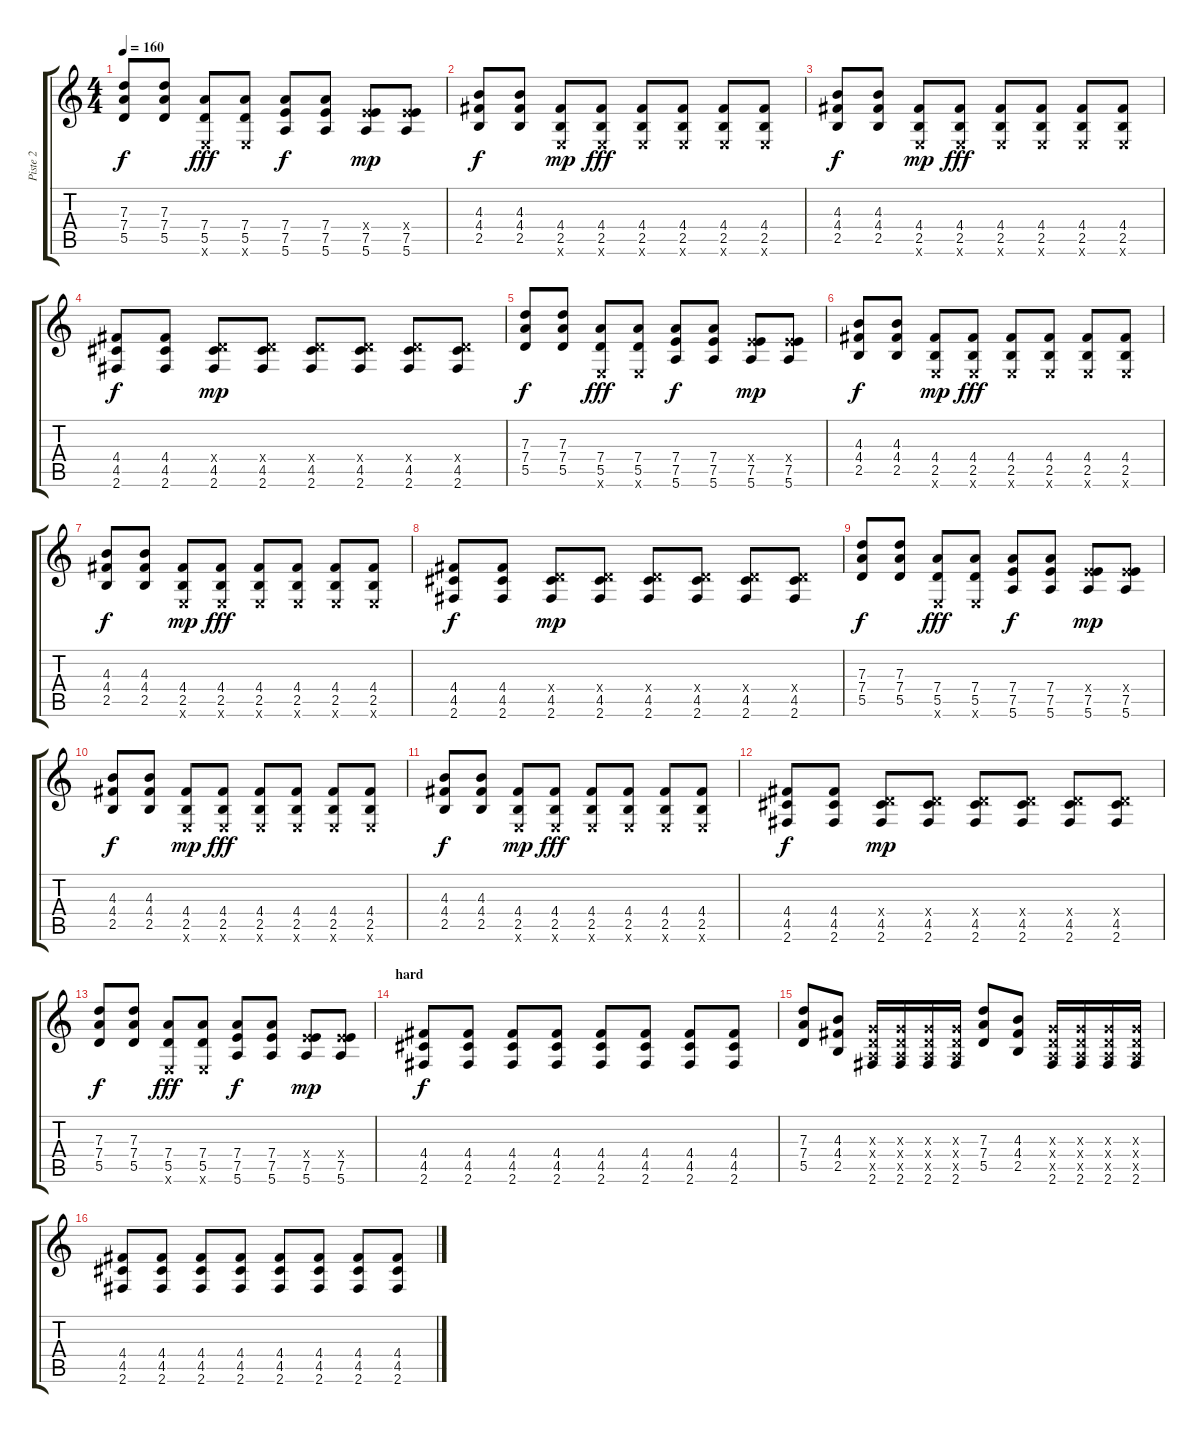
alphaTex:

\track ("Piste 2" "Piste 2") {instrument distortionguitar}
\staff {score tabs}
\tuning (E4 B3 G3 D3 A2 E2) {hide}
\ts (4 4)
\tempo 160
\clef g2
\ks c
(7.3 7.4 5.5).8{dy f} (7.3 7.4 5.5).8 (7.4 5.5 0.6{x}).8{dy fff} (7.4 5.5 0.6{x}).8 (7.4 7.5 5.6).8{dy f} (7.4 7.5 5.6).8 (2.4{x} 7.5 5.6).8{dy mp} (2.4{x} 7.5 5.6).8 |
(4.3 4.4 2.5).8{dy f} (4.3 4.4 2.5).8 (4.4 2.5 0.6{x}).8{dy mp} (4.4 2.5 0.6{x}).8{dy fff} (4.4 2.5 0.6{x}).8 (4.4 2.5 0.6{x}).8 (4.4 2.5 0.6{x}).8 (4.4 2.5 0.6{x}).8 |
(4.3 4.4 2.5).8{dy f} (4.3 4.4 2.5).8 (4.4 2.5 0.6{x}).8{dy mp} (4.4 2.5 0.6{x}).8{dy fff} (4.4 2.5 0.6{x}).8 (4.4 2.5 0.6{x}).8 (4.4 2.5 0.6{x}).8 (4.4 2.5 0.6{x}).8 |
(4.4 4.5 2.6).8{dy f} (4.4 4.5 2.6).8 (0.4{x} 4.5 2.6).8{dy mp} (0.4{x} 4.5 2.6).8 (0.4{x} 4.5 2.6).8 (0.4{x} 4.5 2.6).8 (0.4{x} 4.5 2.6).8 (0.4{x} 4.5 2.6).8 |
(7.3 7.4 5.5).8{dy f} (7.3 7.4 5.5).8 (7.4 5.5 0.6{x}).8{dy fff} (7.4 5.5 0.6{x}).8 (7.4 7.5 5.6).8{dy f} (7.4 7.5 5.6).8 (2.4{x} 7.5 5.6).8{dy mp} (2.4{x} 7.5 5.6).8 |
\section ("" "")
(4.3 4.4 2.5).8{dy f} (4.3 4.4 2.5).8 (4.4 2.5 0.6{x}).8{dy mp} (4.4 2.5 0.6{x}).8{dy fff} (4.4 2.5 0.6{x}).8 (4.4 2.5 0.6{x}).8 (4.4 2.5 0.6{x}).8 (4.4 2.5 0.6{x}).8 |
(4.3 4.4 2.5).8{dy f} (4.3 4.4 2.5).8 (4.4 2.5 0.6{x}).8{dy mp} (4.4 2.5 0.6{x}).8{dy fff} (4.4 2.5 0.6{x}).8 (4.4 2.5 0.6{x}).8 (4.4 2.5 0.6{x}).8 (4.4 2.5 0.6{x}).8 |
(4.4 4.5 2.6).8{dy f} (4.4 4.5 2.6).8 (0.4{x} 4.5 2.6).8{dy mp} (0.4{x} 4.5 2.6).8 (0.4{x} 4.5 2.6).8 (0.4{x} 4.5 2.6).8 (0.4{x} 4.5 2.6).8 (0.4{x} 4.5 2.6).8 |
(7.3 7.4 5.5).8{dy f} (7.3 7.4 5.5).8 (7.4 5.5 0.6{x}).8{dy fff} (7.4 5.5 0.6{x}).8 (7.4 7.5 5.6).8{dy f} (7.4 7.5 5.6).8 (2.4{x} 7.5 5.6).8{dy mp} (2.4{x} 7.5 5.6).8 |
(4.3 4.4 2.5).8{dy f} (4.3 4.4 2.5).8 (4.4 2.5 0.6{x}).8{dy mp} (4.4 2.5 0.6{x}).8{dy fff} (4.4 2.5 0.6{x}).8 (4.4 2.5 0.6{x}).8 (4.4 2.5 0.6{x}).8 (4.4 2.5 0.6{x}).8 |
(4.3 4.4 2.5).8{dy f} (4.3 4.4 2.5).8 (4.4 2.5 0.6{x}).8{dy mp} (4.4 2.5 0.6{x}).8{dy fff} (4.4 2.5 0.6{x}).8 (4.4 2.5 0.6{x}).8 (4.4 2.5 0.6{x}).8 (4.4 2.5 0.6{x}).8 |
(4.4 4.5 2.6).8{dy f} (4.4 4.5 2.6).8 (0.4{x} 4.5 2.6).8{dy mp} (0.4{x} 4.5 2.6).8 (0.4{x} 4.5 2.6).8 (0.4{x} 4.5 2.6).8 (0.4{x} 4.5 2.6).8 (0.4{x} 4.5 2.6).8 |
(7.3 7.4 5.5).8{dy f} (7.3 7.4 5.5).8 (7.4 5.5 0.6{x}).8{dy fff} (7.4 5.5 0.6{x}).8 (7.4 7.5 5.6).8{dy f} (7.4 7.5 5.6).8 (2.4{x} 7.5 5.6).8{dy mp} (2.4{x} 7.5 5.6).8 |
\section ("" "hard")
(4.4 4.5 2.6).8{dy f volume 15} (4.4 4.5 2.6).8 (4.4 4.5 2.6).8 (4.4 4.5 2.6).8 (4.4 4.5 2.6).8 (4.4 4.5 2.6).8 (4.4 4.5 2.6).8 (4.4 4.5 2.6).8 |
(7.3 7.4 5.5).8 (4.3 4.4 2.5).8 (0.3{x} 0.4{x} 0.5{x} 2.6).16 (0.3{x} 0.4{x} 0.5{x} 2.6).16 (0.3{x} 0.4{x} 0.5{x} 2.6).16 (0.3{x} 0.4{x} 0.5{x} 2.6).16 (7.3 7.4 5.5).8 (4.3 4.4 2.5).8 (0.3{x} 0.4{x} 0.5{x} 2.6).16 (0.3{x} 0.4{x} 0.5{x} 2.6).16 (0.3{x} 0.4{x} 0.5{x} 2.6).16 (0.3{x} 0.4{x} 0.5{x} 2.6).16 |
(4.4 4.5 2.6).8 (4.4 4.5 2.6).8 (4.4 4.5 2.6).8 (4.4 4.5 2.6).8 (4.4 4.5 2.6).8 (4.4 4.5 2.6).8 (4.4 4.5 2.6).8 (4.4 4.5 2.6).8
